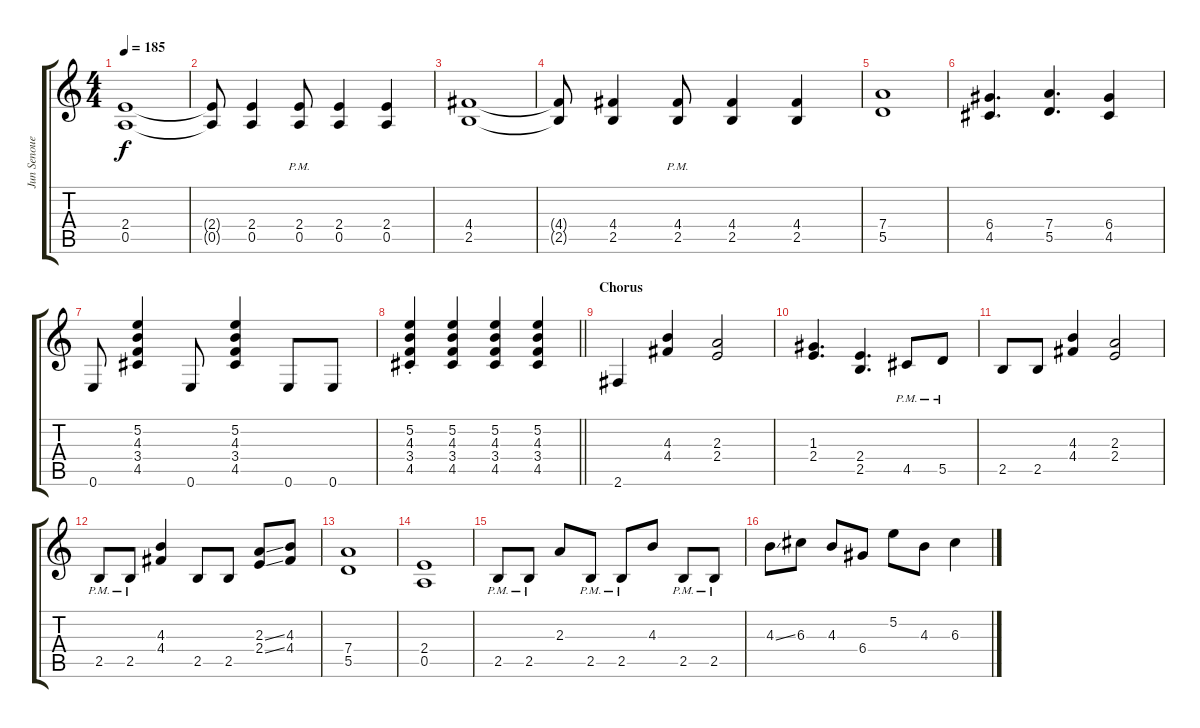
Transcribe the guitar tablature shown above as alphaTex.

\track ("Jun Senoue" "Jun Senoue") {instrument distortionguitar}
\staff {score tabs}
\tuning (E4 B3 G3 D3 A2 E2) {hide}
\ts (4 4)
\tempo 185
\clef g2
\ks c
(2.4 0.5).1{dy f} |
(2.4{t} 0.5{t}).8 (2.4 0.5).4 (2.4 0.5{pm}).8 (2.4 0.5).4 (2.4 0.5).4 |
(4.4 2.5).1 |
(4.4{t} 2.5{t}).8 (4.4 2.5).4 (4.4 2.5{pm}).8 (4.4 2.5).4 (4.4 2.5).4 |
(7.4 5.5).1 |
(6.4 4.5).4{d} (7.4 5.5).4{d} (6.4 4.5).4 |
0.6.8 (5.2 4.3 3.4 4.5).4 0.6.8 (5.2 4.3 3.4 4.5).4 0.6.8 0.6.8 |
\barLineRight lightlight
(5.2 4.3 3.4 4.5{st}).4 (5.2 4.3 3.4 4.5).4 (5.2 4.3 3.4 4.5).4 (5.2 4.3 3.4 4.5).4 |
\section ("" "Chorus")
2.6.4 (4.3 4.4).4 (2.3 2.4).2 |
(1.3 2.4).4{d} (2.4 2.5).4{d} 4.5{pm}.8 5.5{pm}.8 |
2.5.8 2.5.8 (4.3 4.4).4 (2.3 2.4).2 |
2.5{pm}.8 2.5{pm}.8 (4.3 4.4).4 2.5.8 2.5.8 (2.3{ss} 2.4{ss}).8 (4.3 4.4).8 |
(7.4 5.5).1 |
(2.4 0.5).1 |
2.5{pm}.8 2.5{pm}.8 2.3.8 2.5{pm}.8 2.5{pm}.8 4.3.8 2.5{pm}.8 2.5{pm}.8 |
4.3{ss}.8 6.3.8 4.3.8 6.4.8 5.2.8 4.3.8 6.3.4
